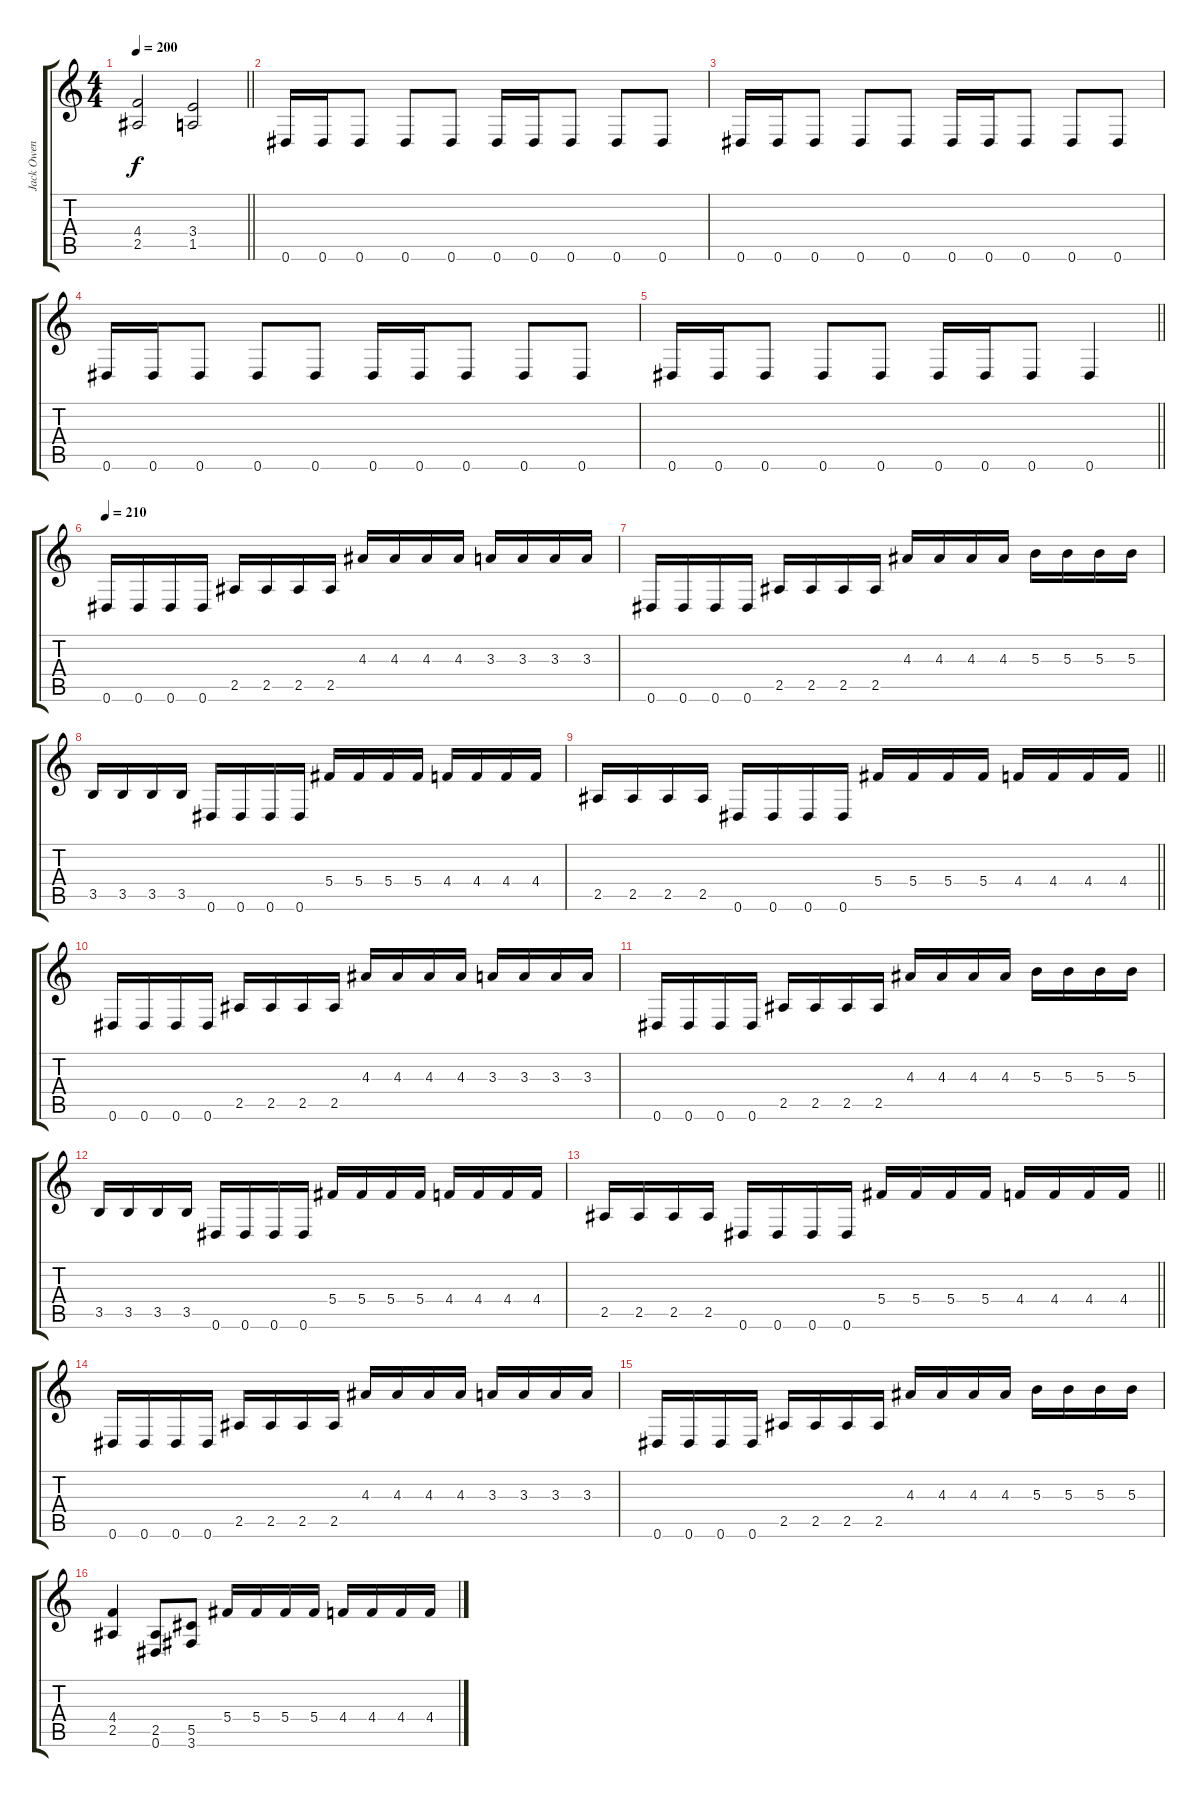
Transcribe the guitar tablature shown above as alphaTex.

\track ("Jack Owen" "Jack Owen") {instrument overdrivenguitar}
\staff {score tabs}
\tuning (Eb4 Bb3 Gb3 Db3 Ab2 Eb2) {hide}
\ts (4 4)
\tempo 200
\clef g2
\barLineRight lightlight
\ks c
(4.4 2.5).2{dy f} (3.4 1.5).2 |
0.6.16 0.6.16 0.6.8 0.6.8 0.6.8 0.6.16 0.6.16 0.6.8 0.6.8 0.6.8 |
0.6.16 0.6.16 0.6.8 0.6.8 0.6.8 0.6.16 0.6.16 0.6.8 0.6.8 0.6.8 |
0.6.16 0.6.16 0.6.8 0.6.8 0.6.8 0.6.16 0.6.16 0.6.8 0.6.8 0.6.8 |
\barLineRight lightlight
0.6.16 0.6.16 0.6.8 0.6.8 0.6.8 0.6.16 0.6.16 0.6.8 0.6.4 |
\tempo 210
0.6.16 0.6.16 0.6.16 0.6.16 2.5.16 2.5.16 2.5.16 2.5.16 4.3.16 4.3.16 4.3.16 4.3.16 3.3.16 3.3.16 3.3.16 3.3.16 |
0.6.16 0.6.16 0.6.16 0.6.16 2.5.16 2.5.16 2.5.16 2.5.16 4.3.16 4.3.16 4.3.16 4.3.16 5.3.16 5.3.16 5.3.16 5.3.16 |
3.5.16 3.5.16 3.5.16 3.5.16 0.6.16 0.6.16 0.6.16 0.6.16 5.4.16 5.4.16 5.4.16 5.4.16 4.4.16 4.4.16 4.4.16 4.4.16 |
\barLineRight lightlight
2.5.16 2.5.16 2.5.16 2.5.16 0.6.16 0.6.16 0.6.16 0.6.16 5.4.16 5.4.16 5.4.16 5.4.16 4.4.16 4.4.16 4.4.16 4.4.16 |
0.6.16 0.6.16 0.6.16 0.6.16 2.5.16 2.5.16 2.5.16 2.5.16 4.3.16 4.3.16 4.3.16 4.3.16 3.3.16 3.3.16 3.3.16 3.3.16 |
0.6.16 0.6.16 0.6.16 0.6.16 2.5.16 2.5.16 2.5.16 2.5.16 4.3.16 4.3.16 4.3.16 4.3.16 5.3.16 5.3.16 5.3.16 5.3.16 |
3.5.16 3.5.16 3.5.16 3.5.16 0.6.16 0.6.16 0.6.16 0.6.16 5.4.16 5.4.16 5.4.16 5.4.16 4.4.16 4.4.16 4.4.16 4.4.16 |
\barLineRight lightlight
2.5.16 2.5.16 2.5.16 2.5.16 0.6.16 0.6.16 0.6.16 0.6.16 5.4.16 5.4.16 5.4.16 5.4.16 4.4.16 4.4.16 4.4.16 4.4.16 |
0.6.16 0.6.16 0.6.16 0.6.16 2.5.16 2.5.16 2.5.16 2.5.16 4.3.16 4.3.16 4.3.16 4.3.16 3.3.16 3.3.16 3.3.16 3.3.16 |
0.6.16 0.6.16 0.6.16 0.6.16 2.5.16 2.5.16 2.5.16 2.5.16 4.3.16 4.3.16 4.3.16 4.3.16 5.3.16 5.3.16 5.3.16 5.3.16 |
(4.4 2.5).4 (2.5 0.6).8 (5.5 3.6).8 5.4.16 5.4.16 5.4.16 5.4.16 4.4.16 4.4.16 4.4.16 4.4.16
